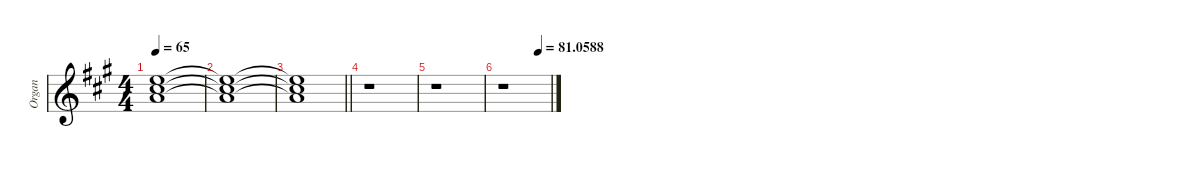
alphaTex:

\hideDynamics
\bracketExtendMode nobrackets
\otherSystemsTrackNameOrientation horizontal
\track ("Organ" "Organ") {defaultSystemsLayout 4 instrument drawbarorgan}
\staff {score}
\tuning (E4 B3 G3 D3 A2 E2)
\ts (4 4)
\tempo 65
\clef g2
\ks a
(12.1{acc forcenatural} 14.2{acc #} 14.3{acc forcenatural}).1{dy f beam Down} |
(12.1{t acc forcenatural} 14.2{t acc #} 14.3{t acc forcenatural}).1{beam Down} |
\barLineRight lightlight
(12.1{t acc forcenatural} 14.2{t acc #} 14.3{t acc forcenatural}).1{beam Down} |
r.1{beam Down} |
r.1{beam Down} |
\tempo (81.0588 0.75)
r.1{beam Down}
